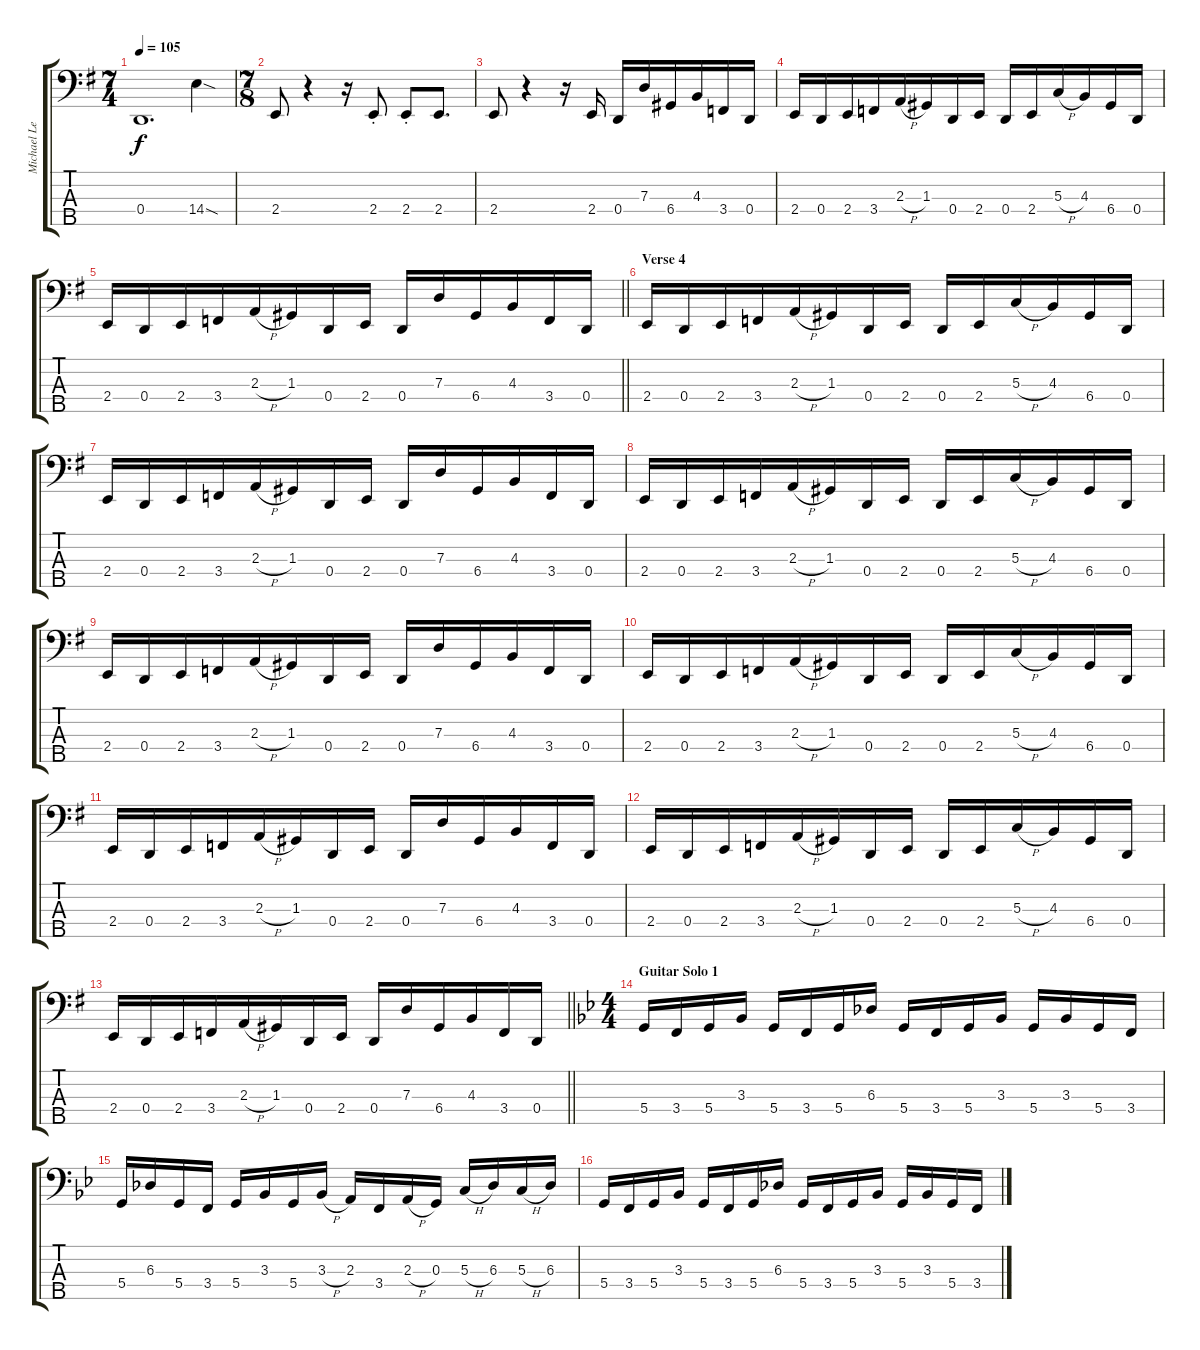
\track ("Michael LePond Bass" "Michael Le") {instrument electricbassfinger}
\staff {score tabs}
\tuning (F2 C2 G1 D1 A0) {hide}
\ts (7 4)
\tempo 105
\clef f4
\ks eminor
0.4.1{d dy f} 14.4{sod}.4 |
\ts (7 8)
2.4.8 r.4 r.16 2.4{st}.8 2.4{st}.8 2.4.8{d} |
2.4.8 r.4 r.16 2.4.16 0.4.16 7.3.16 6.4.16 4.3.16 3.4.16 0.4.16 |
2.4.16 0.4.16 2.4.16 3.4.16 2.3{h}.16 1.3.16 0.4.16 2.4.16 0.4.16 2.4.16 5.3{h}.16 4.3.16 6.4.16 0.4.16 |
\barLineRight lightlight
2.4.16 0.4.16 2.4.16 3.4.16 2.3{h}.16 1.3.16 0.4.16 2.4.16 0.4.16 7.3.16 6.4.16 4.3.16 3.4.16 0.4.16 |
\section ("" "Verse 4")
2.4.16 0.4.16 2.4.16 3.4.16 2.3{h}.16 1.3.16 0.4.16 2.4.16 0.4.16 2.4.16 5.3{h}.16 4.3.16 6.4.16 0.4.16 |
2.4.16 0.4.16 2.4.16 3.4.16 2.3{h}.16 1.3.16 0.4.16 2.4.16 0.4.16 7.3.16 6.4.16 4.3.16 3.4.16 0.4.16 |
2.4.16 0.4.16 2.4.16 3.4.16 2.3{h}.16 1.3.16 0.4.16 2.4.16 0.4.16 2.4.16 5.3{h}.16 4.3.16 6.4.16 0.4.16 |
2.4.16 0.4.16 2.4.16 3.4.16 2.3{h}.16 1.3.16 0.4.16 2.4.16 0.4.16 7.3.16 6.4.16 4.3.16 3.4.16 0.4.16 |
2.4.16 0.4.16 2.4.16 3.4.16 2.3{h}.16 1.3.16 0.4.16 2.4.16 0.4.16 2.4.16 5.3{h}.16 4.3.16 6.4.16 0.4.16 |
2.4.16 0.4.16 2.4.16 3.4.16 2.3{h}.16 1.3.16 0.4.16 2.4.16 0.4.16 7.3.16 6.4.16 4.3.16 3.4.16 0.4.16 |
2.4.16 0.4.16 2.4.16 3.4.16 2.3{h}.16 1.3.16 0.4.16 2.4.16 0.4.16 2.4.16 5.3{h}.16 4.3.16 6.4.16 0.4.16 |
\barLineRight lightlight
2.4.16 0.4.16 2.4.16 3.4.16 2.3{h}.16 1.3.16 0.4.16 2.4.16 0.4.16 7.3.16 6.4.16 4.3.16 3.4.16 0.4.16 |
\ts (4 4)
\section ("" "Guitar Solo 1")
\ks gminor
5.4.16 3.4.16 5.4.16 3.3.16 5.4.16 3.4.16 5.4.16 6.3.16 5.4.16 3.4.16 5.4.16 3.3.16 5.4.16 3.3.16 5.4.16 3.4.16 |
5.4.16 6.3.16 5.4.16 3.4.16 5.4.16 3.3.16 5.4.16 3.3{h}.16 2.3.16 3.4.16 2.3{h}.16 0.3.16 5.3{h}.16 6.3.16 5.3{h}.16 6.3.16 |
5.4.16 3.4.16 5.4.16 3.3.16 5.4.16 3.4.16 5.4.16 6.3.16 5.4.16 3.4.16 5.4.16 3.3.16 5.4.16 3.3.16 5.4.16 3.4.16
